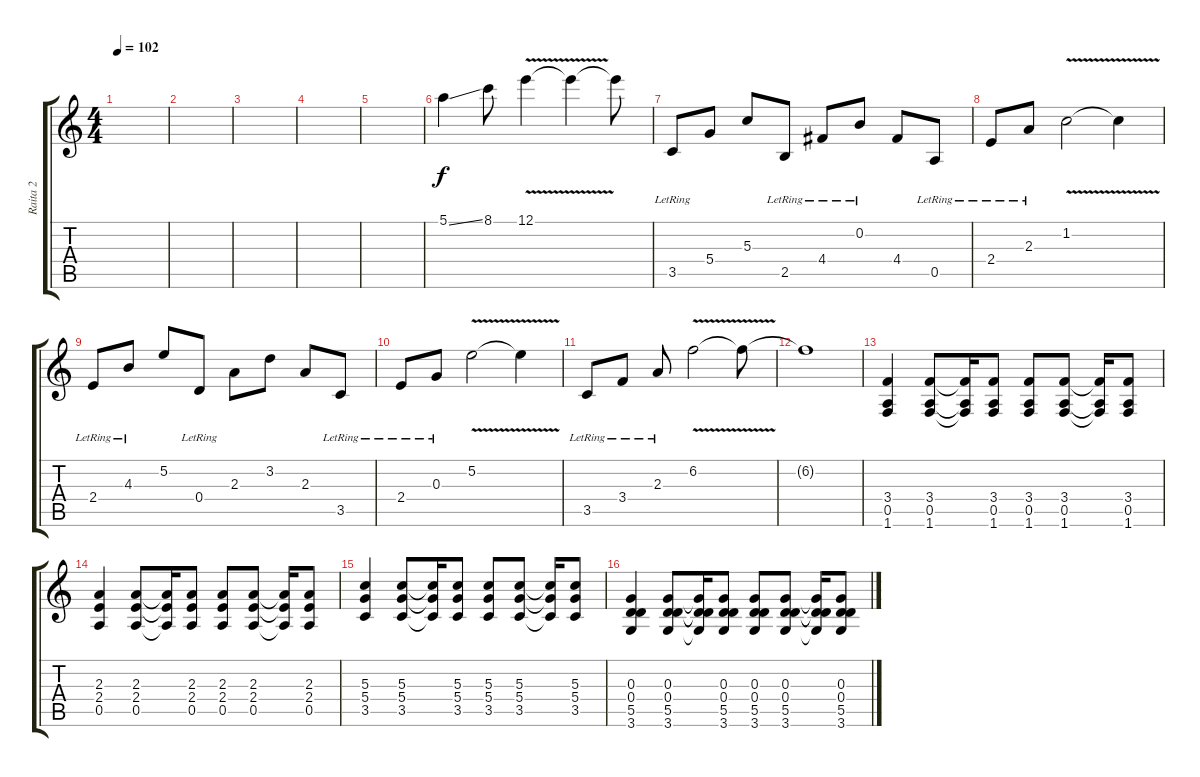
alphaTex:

\track ("Raita 2" "Raita 2") {instrument distortionguitar}
\staff {score tabs}
\tuning (E4 B3 G3 D3 A2 E2) {hide}
\ts (4 4)
\tempo 102
\clef g2
\ks c
|
|
|
|
|
5.1{ss}.4{instrument electricguitarjazz} 8.1.8 12.1{v}.4 12.1{t}.4 12.1{t}.8 |
3.5{lr}.8 5.4.8 5.3.8 2.5{lr}.8 4.4{lr}.8 0.2{lr}.8 4.4.8 0.5{lr}.8 |
2.4{lr}.8 2.3{lr}.8 1.2{v}.2 1.2{t}.4 |
2.4{lr}.8 4.3{lr}.8 5.2.8 0.4{lr}.8 2.3.8 3.2.8 2.3.8 3.5{lr}.8 |
2.4{lr}.8 0.3{lr}.8 5.2{v}.2 5.2{t}.4 |
3.5{lr}.8 3.4{lr}.8 2.3{lr}.8 6.2{v}.2 6.2{t}.8 |
6.2{t}.1 |
(3.4 0.5 1.6).4{instrument distortionguitar} (3.4 0.5 1.6).8 (3.4{t} 0.5{t} 1.6{t}).16 (3.4 0.5 1.6).8 (3.4 0.5 1.6).8 (3.4 0.5 1.6).8 (3.4{t} 0.5{t} 1.6{t}).16 (3.4 0.5 1.6).8 |
(2.3 2.4 0.5).4 (2.3 2.4 0.5).8 (2.3{t} 2.4{t} 0.5{t}).16 (2.3 2.4 0.5).8 (2.3 2.4 0.5).8 (2.3 2.4 0.5).8 (2.3{t} 2.4{t} 0.5{t}).16 (2.3 2.4 0.5).8 |
(5.3 5.4 3.5).4 (5.3 5.4 3.5).8 (5.3{t} 5.4{t} 3.5{t}).16 (5.3 5.4 3.5).8 (5.3 5.4 3.5).8 (5.3 5.4 3.5).8 (5.3{t} 5.4{t} 3.5{t}).16 (5.3 5.4 3.5).8 |
(0.3 0.4 5.5 3.6).4 (0.3 0.4 5.5 3.6).8 (0.3{t} 0.4{t} 5.5{t} 3.6{t}).16 (0.3 0.4 5.5 3.6).8 (0.3 0.4 5.5 3.6).8 (0.3 0.4 5.5 3.6).8 (0.3{t} 0.4{t} 5.5{t} 3.6{t}).16 (0.3 0.4 5.5 3.6).8
